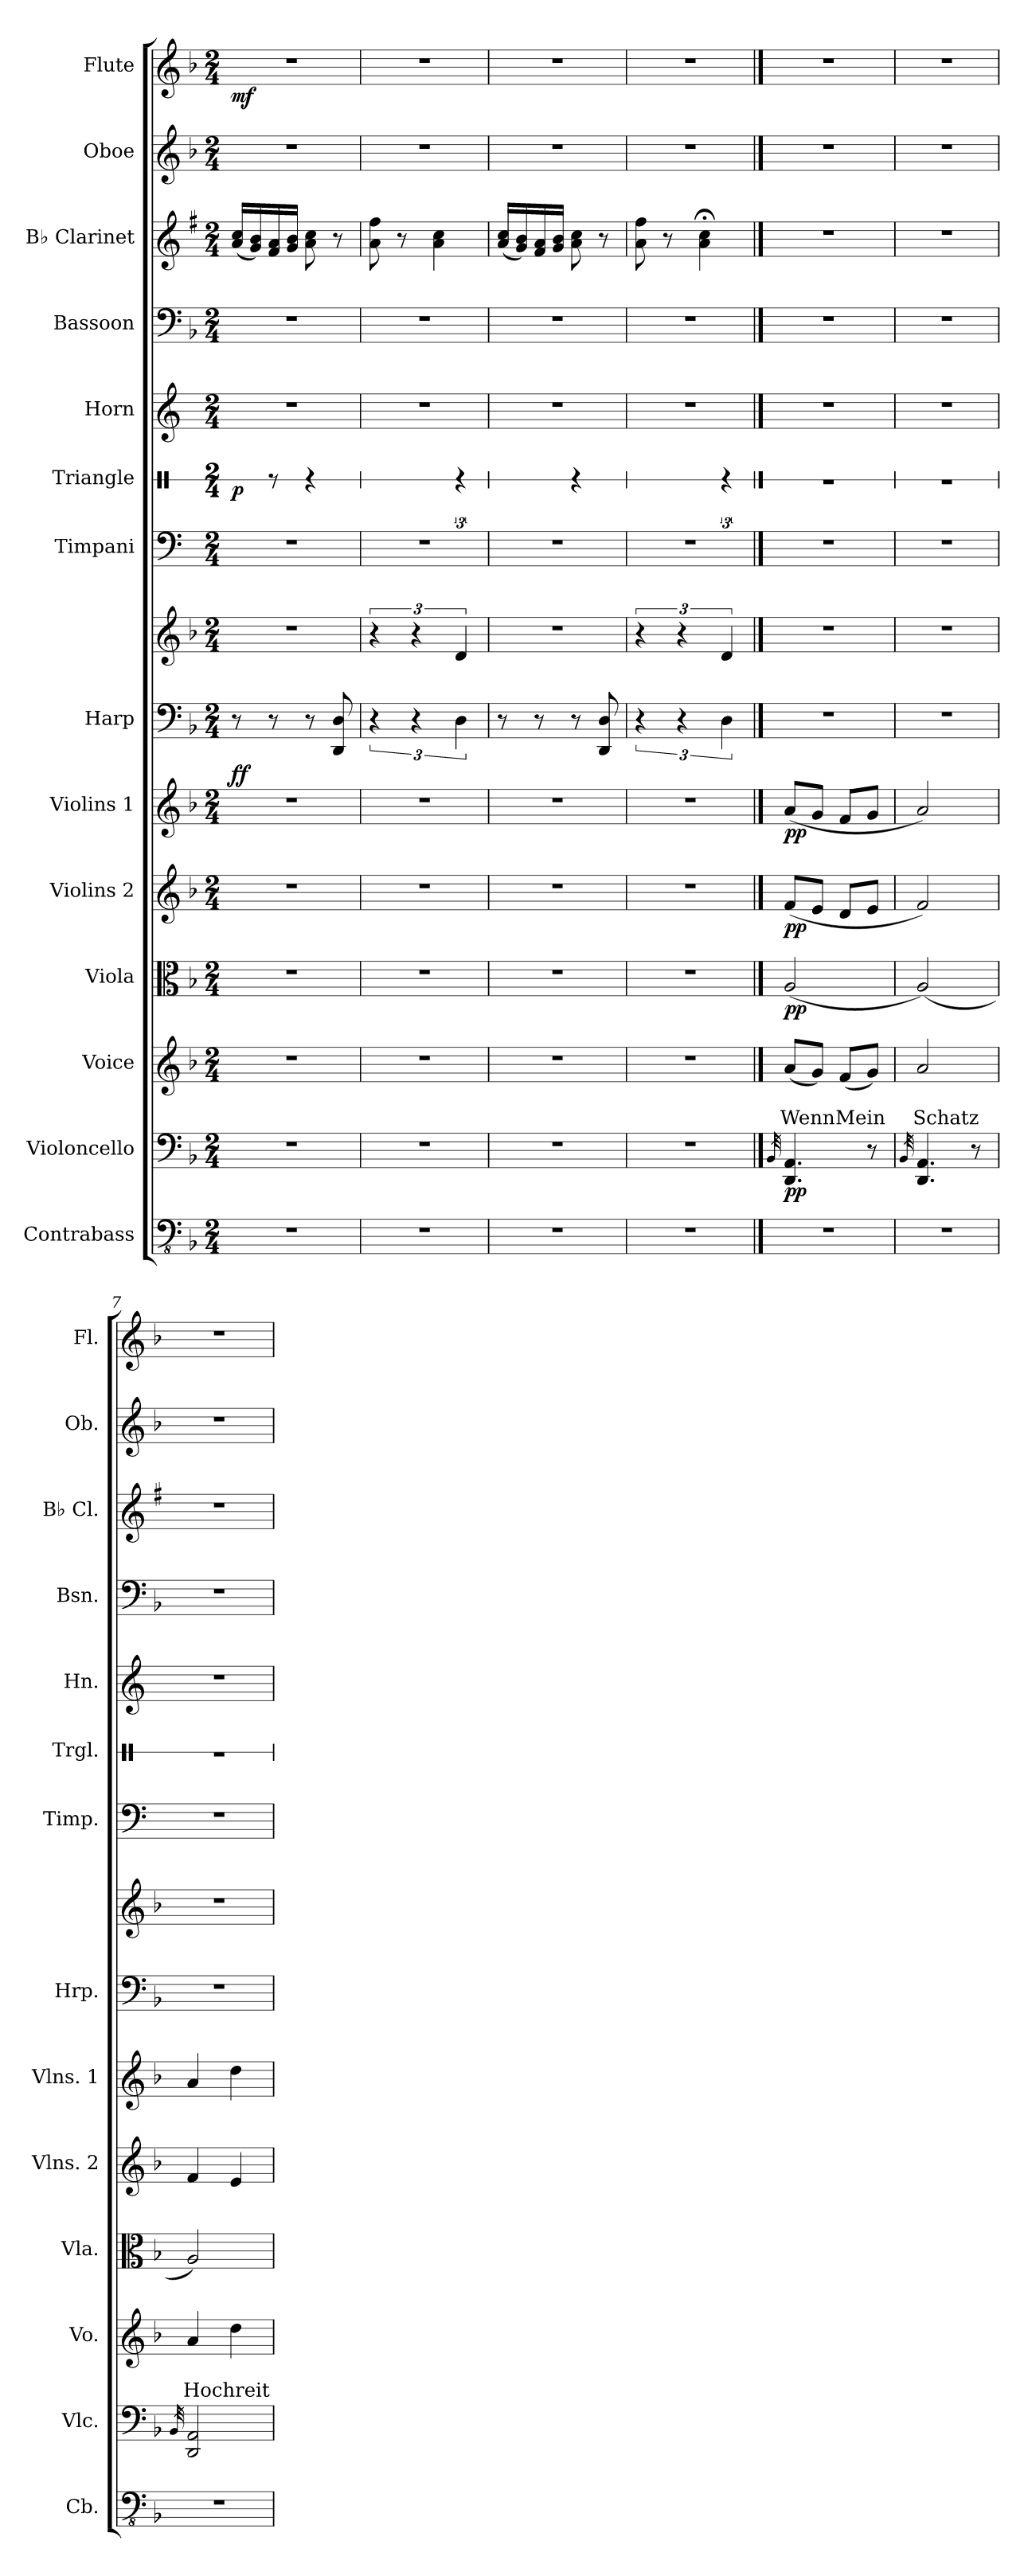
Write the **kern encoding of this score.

**kern	**kern	**dynam	**kern	**text	**text	**kern	**dynam	**kern	**dynam	**kern	**dynam	**kern	**kern	**kern	**kern	**dynam	**kern	**kern	**kern	**kern	**kern	**dynam
*part14	*part13	*part13	*part12	*part12	*part12	*part11	*part11	*part10	*part10	*part9	*part9	*part8	*part8	*part7	*part6	*part6	*part5	*part4	*part3	*part2	*part1	*part1
*staff15	*staff14	*staff14	*staff13	*staff13	*staff13	*staff12	*staff12	*staff11	*staff11	*staff10	*staff10	*staff9	*staff8	*staff7	*staff6	*staff6	*staff5	*staff4	*staff3	*staff2	*staff1	*staff1
*I"Contrabass	*I"Violoncello	*	*I"Voice	*	*	*I"Viola	*	*I"Violins 2	*	*I"Violins 1	*	*I"Harp	*	*I"Timpani	*I"Triangle	*	*I"Horn	*I"Bassoon	*I"B♭ Clarinet	*I"Oboe	*I"Flute	*
*I'Cb.	*I'Vlc.	*	*I'Vo.	*	*	*I'Vla.	*	*I'Vlns. 2	*	*I'Vlns. 1	*	*I'Hrp.	*	*I'Timp.	*I'Trgl.	*	*I'Hn.	*I'Bsn.	*I'B♭ Cl.	*I'Ob.	*I'Fl.	*
*	*	*	*	*	*	*	*	*	*	*	*	*	*	*	*stria1	*	*	*	*	*	*	*
*clefFv4	*clefF4	*	*clefG2	*	*	*clefC3	*	*clefG2	*	*clefG2	*	*clefF4	*clefG2	*clefF4	*clefX	*	*clefG2	*clefF4	*clefG2	*clefG2	*clefG2	*
*ITrd7c12	*	*	*	*	*	*	*	*	*	*	*	*	*	*	*	*	*ITrd4c7	*	*ITrd1c2	*	*	*
*k[b-]	*k[b-]	*	*k[b-]	*	*	*k[b-]	*	*k[b-]	*	*k[b-]	*	*k[b-]	*k[b-]	*k[]	*k[]	*	*k[b-]	*k[b-]	*k[b-]	*k[b-]	*k[b-]	*
*F:	*F:	*	*F:	*	*	*F:	*	*F:	*	*F:	*	*F:	*F:	*C:	*C:	*	*F:	*F:	*F:	*F:	*F:	*
*M2/4	*M2/4	*	*M2/4	*	*	*M2/4	*	*M2/4	*	*M2/4	*	*M2/4	*M2/4	*M2/4	*M2/4	*	*M2/4	*M2/4	*M2/4	*M2/4	*M2/4	*
=1	=1	=1	=1	=1	=1	=1	=1	=1	=1	=1	=1	=1	=1	=1	=1	=1	=1	=1	=1	=1	=1	=1
!	!	!	!	!	!	!	!	!	!	!	!LO:DY:a	!	!	!	!	!LO:DY:b	!	!	!	!	!	!LO:DY:b
2r	2r	.	2r	.	.	2r	.	2r	.	2r	ff	8r	2r	2r	8R\	p	2r	2r	(16g/ 16b-/LL	2r	2r	mf
.	.	.	.	.	.	.	.	.	.	.	.	.	.	.	.	.	.	.	16f/ 16a/)	.	.	.
.	.	.	.	.	.	.	.	.	.	.	.	8r	.	.	8r	.	.	.	16e/ 16g/	.	.	.
.	.	.	.	.	.	.	.	.	.	.	.	.	.	.	.	.	.	.	16f/ 16a/JJ	.	.	.
.	.	.	.	.	.	.	.	.	.	.	.	8r	.	.	4r	.	.	.	8g\ 8b-\	.	.	.
.	.	.	.	.	.	.	.	.	.	.	.	8DD/ 8D/	.	.	.	.	.	.	8r	.	.	.
=2	=2	=2	=2	=2	=2	=2	=2	=2	=2	=2	=2	=2	=2	=2	=2	=2	=2	=2	=2	=2	=2	=2
2r	2r	.	2r	.	.	2r	.	2r	.	2r	.	6r	6r	2r	6R\	.	2r	2r	8g\ 8ee\	2r	2r	.
.	.	.	.	.	.	.	.	.	.	.	.	.	.	.	.	.	.	.	8r	.	.	.
.	.	.	.	.	.	.	.	.	.	.	.	6r	6r	.	6R\	.	.	.	.	.	.	.
.	.	.	.	.	.	.	.	.	.	.	.	.	.	.	.	.	.	.	4g\ 4b-\	.	.	.
.	.	.	.	.	.	.	.	.	.	.	.	6D\	6d/	.	6r	.	.	.	.	.	.	.
=3	=3	=3	=3	=3	=3	=3	=3	=3	=3	=3	=3	=3	=3	=3	=3	=3	=3	=3	=3	=3	=3	=3
2r	2r	.	2r	.	.	2r	.	2r	.	2r	.	8r	2r	2r	4R\	.	2r	2r	(16g/ 16b-/LL	2r	2r	.
.	.	.	.	.	.	.	.	.	.	.	.	.	.	.	.	.	.	.	16f/ 16a/)	.	.	.
.	.	.	.	.	.	.	.	.	.	.	.	8r	.	.	.	.	.	.	16e/ 16g/	.	.	.
.	.	.	.	.	.	.	.	.	.	.	.	.	.	.	.	.	.	.	16f/ 16a/JJ	.	.	.
.	.	.	.	.	.	.	.	.	.	.	.	8r	.	.	4r	.	.	.	8g\ 8b-\	.	.	.
.	.	.	.	.	.	.	.	.	.	.	.	8DD/ 8D/	.	.	.	.	.	.	8r	.	.	.
=4	=4	=4	=4	=4	=4	=4	=4	=4	=4	=4	=4	=4	=4	=4	=4	=4	=4	=4	=4	=4	=4	=4
2r	2r	.	2r	.	.	2r	.	2r	.	2r	.	6r	6r	2r	6R\	.	2r	2r	8g\ 8ee\	2r	2r	.
.	.	.	.	.	.	.	.	.	.	.	.	.	.	.	.	.	.	.	8r	.	.	.
.	.	.	.	.	.	.	.	.	.	.	.	6r	6r	.	6R\	.	.	.	.	.	.	.
.	.	.	.	.	.	.	.	.	.	.	.	.	.	.	.	.	.	.	4g\;< 4b-\;<	.	.	.
.	.	.	.	.	.	.	.	.	.	.	.	6D\	6d/	.	6r	.	.	.	.	.	.	.
==5	==5	==5	==5	==5	==5	==5	==5	==5	==5	==5	==5	==5	==5	==5	==5	==5	==5	==5	==5	==5	==5	==5
.	32qBB-/	.	.	.	.	.	.	.	.	.	.	.	.	.	.	.	.	.	.	.	.	.
!	!	!LO:DY:b	!	!	!	!	!LO:DY:b	!	!LO:DY:b	!	!LO:DY:b	!	!	!	!	!	!	!	!	!	!	!
2r	4.DD/ 4.AA/	pp	(8a/L	.	Wenn	(2A/	pp	(8f/L	pp	(8a/L	pp	2r	2r	2r	2r	.	2r	2r	2r	2r	2r	.
.	.	.	8g/J)	.	.	.	.	8e/J	.	8g/J	.	.	.	.	.	.	.	.	.	.	.	.
.	.	.	(8f/L	.	Mein	.	.	8d/L	.	8f/L	.	.	.	.	.	.	.	.	.	.	.	.
.	8r	.	8g/J)	.	.	.	.	8e/J	.	8g/J	.	.	.	.	.	.	.	.	.	.	.	.
=6	=6	=6	=6	=6	=6	=6	=6	=6	=6	=6	=6	=6	=6	=6	=6	=6	=6	=6	=6	=6	=6	=6
.	32qBB-/	.	.	.	.	.	.	.	.	.	.	.	.	.	.	.	.	.	.	.	.	.
2r	4.DD/ 4.AA/	.	2a/	.	Schatz	(2A/)	.	2f/)	.	2a/)	.	2r	2r	2r	2r	.	2r	2r	2r	2r	2r	.
.	8r	.	.	.	.	.	.	.	.	.	.	.	.	.	.	.	.	.	.	.	.	.
!!LO:PB:g=z
=7	=7	=7	=7	=7	=7	=7	=7	=7	=7	=7	=7	=7	=7	=7	=7	=7	=7	=7	=7	=7	=7	=7
.	32qBB-/	.	.	.	.	.	.	.	.	.	.	.	.	.	.	.	.	.	.	.	.	.
2r	2DD/ 2AA/	.	4a/	.	Hochreit	2A/)	.	4f/	.	4a/	.	2r	2r	2r	2r	.	2r	2r	2r	2r	2r	.
.	.	.	4dd\	.	.	.	.	4e/	.	4dd\	.	.	.	.	.	.	.	.	.	.	.	.
=	=	=	=	=	=	=	=	=	=	=	=	=	=	=	=	=	=	=	=	=	=	=
*-	*-	*-	*-	*-	*-	*-	*-	*-	*-	*-	*-	*-	*-	*-	*-	*-	*-	*-	*-	*-	*-	*-
